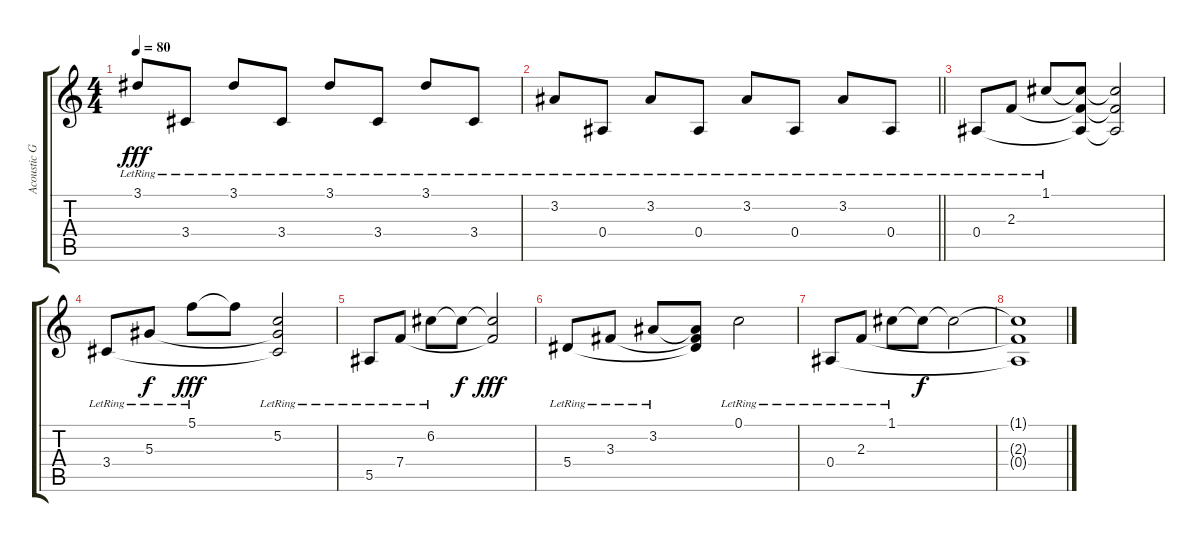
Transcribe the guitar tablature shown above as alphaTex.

\track ("Acoustic Guitar" "Acoustic G") {instrument electricguitarclean}
\staff {score tabs}
\tuning (C4 G3 Eb3 Bb2 F2 C2) {hide}
\ts (4 4)
\tempo 80
\clef g2
\ks c
3.1{lr}.8{dy fff} 3.4{lr}.8 3.1{lr}.8 3.4{lr}.8 3.1{lr}.8 3.4{lr}.8 3.1{lr}.8 3.4{lr}.8 |
\barLineRight lightlight
3.2{lr}.8 0.4{lr}.8 3.2{lr}.8 0.4{lr}.8 3.2{lr}.8 0.4{lr}.8 3.2{lr}.8 0.4{lr}.8 |
0.4{lr}.8 2.3{lr}.8 1.1{lr}.8 (1.1{t} 2.3{t} 0.4{t}).8 (1.1{t} 2.3{t} 0.4{t}).2 |
3.4{lr}.8 5.3{lr}.8{dy f} 5.1{lr}.8{dy fff} 5.1{t}.8 (5.2{lr} 5.3{t} 3.4{t}).2 |
5.5{lr}.8 7.4{lr}.8 6.2{lr}.8 6.2{t}.8{dy f} (6.2{t} 7.4{t}).2{dy fff} |
5.4{lr}.8 3.3{lr}.8 3.2{lr}.8 (3.2{t} 3.3{t} 5.4{t}).8 0.1{lr}.2 |
0.4{lr}.8 2.3{lr}.8 1.1{lr}.8 1.1{t}.8{dy f} 1.1{t}.2 |
(1.1{t} 2.3{t} 0.4{t}).1
